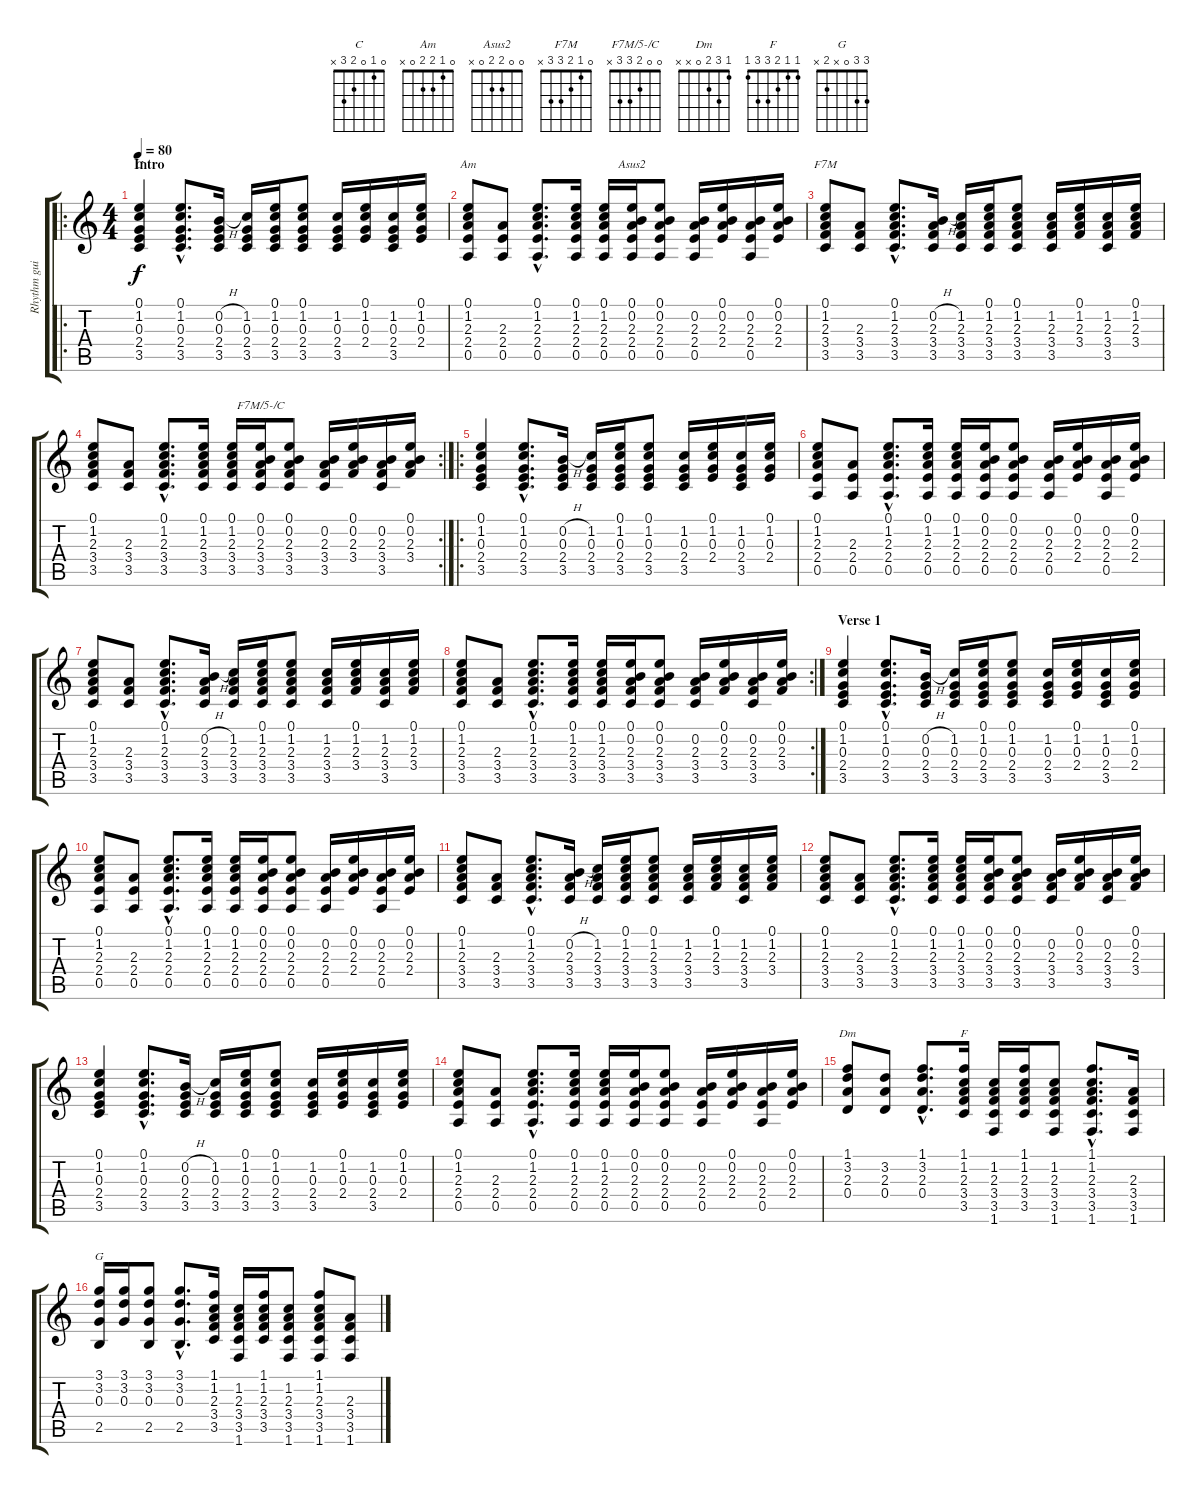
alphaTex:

\track ("Rhythm guitar" "Rhythm gui") {instrument acousticguitarnylon}
\staff {score tabs}
\tuning (E4 B3 G3 D3 A2 E2) {hide}
\chord ("C" 0 1 0 2 3 x)
\chord ("Am" 0 1 2 2 0 x)
\chord ("Asus2" 0 0 2 2 0 x)
\chord ("F7M" 0 1 2 3 3 x)
\chord ("F7M/5-/C" 0 0 2 3 3 x)
\chord ("Dm" 1 3 2 0 x x)
\chord ("F" 1 1 2 3 3 1)
\chord ("G" 3 3 0 x 2 x)
\ro
\ts (4 4)
\section ("" "Intro")
\tempo 80
\clef g2
\ks c
(0.1 1.2 0.3 2.4 3.5).4{ch "C" dy f instrument acousticguitarnylon} (0.1{hac} 1.2{hac} 0.3{hac} 2.4{hac} 3.5{hac}).8{d} (0.2{h} 0.3 2.4 3.5).16 (1.2 0.3 2.4 3.5).16 (0.1 1.2 0.3 2.4 3.5).16 (0.1 1.2 0.3 2.4 3.5).8 (1.2 0.3 2.4 3.5).16 (0.1 1.2 0.3 2.4).16 (1.2 0.3 2.4 3.5).16 (0.1 1.2 0.3 2.4).16 |
(0.1 1.2 2.3 2.4 0.5).8{ch "Am"} (2.3 2.4 0.5).8 (0.1{hac} 1.2{hac} 2.3{hac} 2.4{hac} 0.5{hac}).8{d} (0.1 1.2 2.3 2.4 0.5).16 (0.1 1.2 2.3 2.4 0.5).16 (0.1 0.2 2.3 2.4 0.5).16{ch "Asus2"} (0.1 0.2 2.3 2.4 0.5).8 (0.2 2.3 2.4 0.5).16 (0.1 0.2 2.3 2.4).16 (0.2 2.3 2.4 0.5).16 (0.1 0.2 2.3 2.4).16 |
(0.1 1.2 2.3 3.4 3.5).8{ch "F7M"} (2.3 3.4 3.5).8 (0.1{hac} 1.2{hac} 2.3{hac} 3.4{hac} 3.5{hac}).8{d} (0.2{h} 2.3 3.4 3.5).16 (1.2 2.3 3.4 3.5).16 (0.1 1.2 2.3 3.4 3.5).16 (0.1 1.2 2.3 3.4 3.5).8 (1.2 2.3 3.4 3.5).16 (0.1 1.2 2.3 3.4).16 (1.2 2.3 3.4 3.5).16 (0.1 1.2 2.3 3.4).16 |
\rc 2
(0.1 1.2 2.3 3.4 3.5).8 (2.3 3.4 3.5).8 (0.1{hac} 1.2{hac} 2.3{hac} 3.4{hac} 3.5{hac}).8{d} (0.1 1.2 2.3 3.4 3.5).16 (0.1 1.2 2.3 3.4 3.5).16 (0.1 0.2 2.3 3.4 3.5).16{ch "F7M/5-/C"} (0.1 0.2 2.3 3.4 3.5).8 (0.2 2.3 3.4 3.5).16 (0.1 0.2 2.3 3.4).16 (0.2 2.3 3.4 3.5).16 (0.1 0.2 2.3 3.4).16 |
\ro
(0.1 1.2 0.3 2.4 3.5).4 (0.1{hac} 1.2{hac} 0.3{hac} 2.4{hac} 3.5{hac}).8{d} (0.2{h} 0.3 2.4 3.5).16 (1.2 0.3 2.4 3.5).16 (0.1 1.2 0.3 2.4 3.5).16 (0.1 1.2 0.3 2.4 3.5).8 (1.2 0.3 2.4 3.5).16 (0.1 1.2 0.3 2.4).16 (1.2 0.3 2.4 3.5).16 (0.1 1.2 0.3 2.4).16 |
(0.1 1.2 2.3 2.4 0.5).8 (2.3 2.4 0.5).8 (0.1{hac} 1.2{hac} 2.3{hac} 2.4{hac} 0.5{hac}).8{d} (0.1 1.2 2.3 2.4 0.5).16 (0.1 1.2 2.3 2.4 0.5).16 (0.1 0.2 2.3 2.4 0.5).16 (0.1 0.2 2.3 2.4 0.5).8 (0.2 2.3 2.4 0.5).16 (0.1 0.2 2.3 2.4).16 (0.2 2.3 2.4 0.5).16 (0.1 0.2 2.3 2.4).16 |
(0.1 1.2 2.3 3.4 3.5).8 (2.3 3.4 3.5).8 (0.1{hac} 1.2{hac} 2.3{hac} 3.4{hac} 3.5{hac}).8{d} (0.2{h} 2.3 3.4 3.5).16 (1.2 2.3 3.4 3.5).16 (0.1 1.2 2.3 3.4 3.5).16 (0.1 1.2 2.3 3.4 3.5).8 (1.2 2.3 3.4 3.5).16 (0.1 1.2 2.3 3.4).16 (1.2 2.3 3.4 3.5).16 (0.1 1.2 2.3 3.4).16 |
\rc 2
(0.1 1.2 2.3 3.4 3.5).8 (2.3 3.4 3.5).8 (0.1{hac} 1.2{hac} 2.3{hac} 3.4{hac} 3.5{hac}).8{d} (0.1 1.2 2.3 3.4 3.5).16 (0.1 1.2 2.3 3.4 3.5).16 (0.1 0.2 2.3 3.4 3.5).16 (0.1 0.2 2.3 3.4 3.5).8 (0.2 2.3 3.4 3.5).16 (0.1 0.2 2.3 3.4).16 (0.2 2.3 3.4 3.5).16 (0.1 0.2 2.3 3.4).16 |
\section ("" "Verse 1")
(0.1 1.2 0.3 2.4 3.5).4 (0.1{hac} 1.2{hac} 0.3{hac} 2.4{hac} 3.5{hac}).8{d} (0.2{h} 0.3 2.4 3.5).16 (1.2 0.3 2.4 3.5).16 (0.1 1.2 0.3 2.4 3.5).16 (0.1 1.2 0.3 2.4 3.5).8 (1.2 0.3 2.4 3.5).16 (0.1 1.2 0.3 2.4).16 (1.2 0.3 2.4 3.5).16 (0.1 1.2 0.3 2.4).16 |
(0.1 1.2 2.3 2.4 0.5).8 (2.3 2.4 0.5).8 (0.1{hac} 1.2{hac} 2.3{hac} 2.4{hac} 0.5{hac}).8{d} (0.1 1.2 2.3 2.4 0.5).16 (0.1 1.2 2.3 2.4 0.5).16 (0.1 0.2 2.3 2.4 0.5).16 (0.1 0.2 2.3 2.4 0.5).8 (0.2 2.3 2.4 0.5).16 (0.1 0.2 2.3 2.4).16 (0.2 2.3 2.4 0.5).16 (0.1 0.2 2.3 2.4).16 |
(0.1 1.2 2.3 3.4 3.5).8 (2.3 3.4 3.5).8 (0.1{hac} 1.2{hac} 2.3{hac} 3.4{hac} 3.5{hac}).8{d} (0.2{h} 2.3 3.4 3.5).16 (1.2 2.3 3.4 3.5).16 (0.1 1.2 2.3 3.4 3.5).16 (0.1 1.2 2.3 3.4 3.5).8 (1.2 2.3 3.4 3.5).16 (0.1 1.2 2.3 3.4).16 (1.2 2.3 3.4 3.5).16 (0.1 1.2 2.3 3.4).16 |
(0.1 1.2 2.3 3.4 3.5).8 (2.3 3.4 3.5).8 (0.1{hac} 1.2{hac} 2.3{hac} 3.4{hac} 3.5{hac}).8{d} (0.1 1.2 2.3 3.4 3.5).16 (0.1 1.2 2.3 3.4 3.5).16 (0.1 0.2 2.3 3.4 3.5).16 (0.1 0.2 2.3 3.4 3.5).8 (0.2 2.3 3.4 3.5).16 (0.1 0.2 2.3 3.4).16 (0.2 2.3 3.4 3.5).16 (0.1 0.2 2.3 3.4).16 |
(0.1 1.2 0.3 2.4 3.5).4 (0.1{hac} 1.2{hac} 0.3{hac} 2.4{hac} 3.5{hac}).8{d} (0.2{h} 0.3 2.4 3.5).16 (1.2 0.3 2.4 3.5).16 (0.1 1.2 0.3 2.4 3.5).16 (0.1 1.2 0.3 2.4 3.5).8 (1.2 0.3 2.4 3.5).16 (0.1 1.2 0.3 2.4).16 (1.2 0.3 2.4 3.5).16 (0.1 1.2 0.3 2.4).16 |
(0.1 1.2 2.3 2.4 0.5).8 (2.3 2.4 0.5).8 (0.1{hac} 1.2{hac} 2.3{hac} 2.4{hac} 0.5{hac}).8{d} (0.1 1.2 2.3 2.4 0.5).16 (0.1 1.2 2.3 2.4 0.5).16 (0.1 0.2 2.3 2.4 0.5).16 (0.1 0.2 2.3 2.4 0.5).8 (0.2 2.3 2.4 0.5).16 (0.1 0.2 2.3 2.4).16 (0.2 2.3 2.4 0.5).16 (0.1 0.2 2.3 2.4).16 |
(1.1 3.2 2.3 0.4).8{ch "Dm"} (3.2 2.3 0.4).8 (1.1{hac} 3.2{hac} 2.3{hac} 0.4{hac}).8{d} (1.1 1.2 2.3 3.4 3.5).16{ch "F"} (1.2 2.3 3.4 3.5 1.6).16 (1.1 1.2 2.3 3.4 3.5).16 (1.2 2.3 3.4 3.5 1.6).8 (1.1{hac} 1.2{hac} 2.3{hac} 3.4{hac} 3.5{hac} 1.6{hac}).8{d} (2.3 3.4 3.5 1.6).16 |
(3.1 3.2 0.3 2.5).16{ch "G"} (3.1 3.2 0.3).16 (3.1 3.2 0.3 2.5).8 (3.1{hac} 3.2{hac} 0.3{hac} 2.5{hac}).8{d} (1.1 1.2 2.3 3.4 3.5).16 (1.2 2.3 3.4 3.5 1.6).16 (1.1 1.2 2.3 3.4 3.5).16 (1.2 2.3 3.4 3.5 1.6).8 (1.1 1.2 2.3 3.4 3.5 1.6).8 (2.3 3.4 3.5 1.6).8
